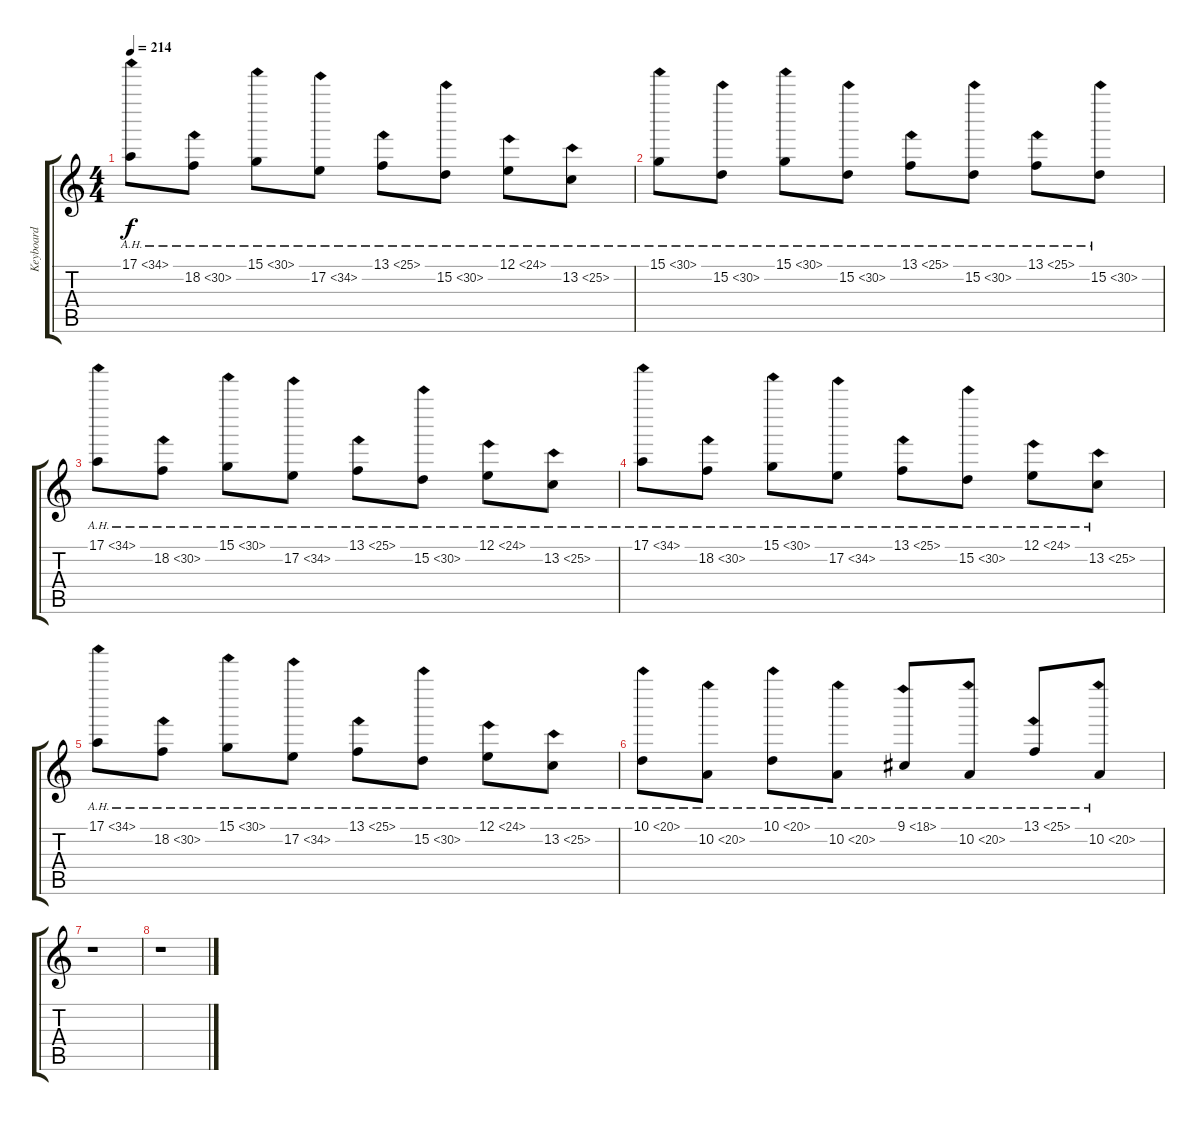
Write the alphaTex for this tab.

\track ("Keyboard" "Keyboard") {instrument orchestralharp}
\staff {score tabs}
\tuning (E4 B3 G3 D3 A2 E2) {hide}
\ts (4 4)
\tempo 214
\clef g2
\ks c
17.1{ah 17}.8{dy f} 18.2{ah 12}.8 15.1{ah 15}.8 17.2{ah 17}.8 13.1{ah 12}.8 15.2{ah 15}.8 12.1{ah 12}.8 13.2{ah 12}.8 |
15.1{ah 15}.8 15.2{ah 15}.8 15.1{ah 15}.8 15.2{ah 15}.8 13.1{ah 12}.8 15.2{ah 15}.8 13.1{ah 12}.8 15.2{ah 15}.8 |
17.1{ah 17}.8 18.2{ah 12}.8 15.1{ah 15}.8 17.2{ah 17}.8 13.1{ah 12}.8 15.2{ah 15}.8 12.1{ah 12}.8 13.2{ah 12}.8 |
17.1{ah 17}.8 18.2{ah 12}.8 15.1{ah 15}.8 17.2{ah 17}.8 13.1{ah 12}.8 15.2{ah 15}.8 12.1{ah 12}.8 13.2{ah 12}.8 |
17.1{ah 17}.8 18.2{ah 12}.8 15.1{ah 15}.8 17.2{ah 17}.8 13.1{ah 12}.8 15.2{ah 15}.8 12.1{ah 12}.8 13.2{ah 12}.8 |
10.1{ah 10}.8 10.2{ah 10}.8 10.1{ah 10}.8 10.2{ah 10}.8 9.1{ah 9}.8 10.2{ah 10}.8 13.1{ah 12}.8 10.2{ah 10}.8 |
r.1 |
r.1
